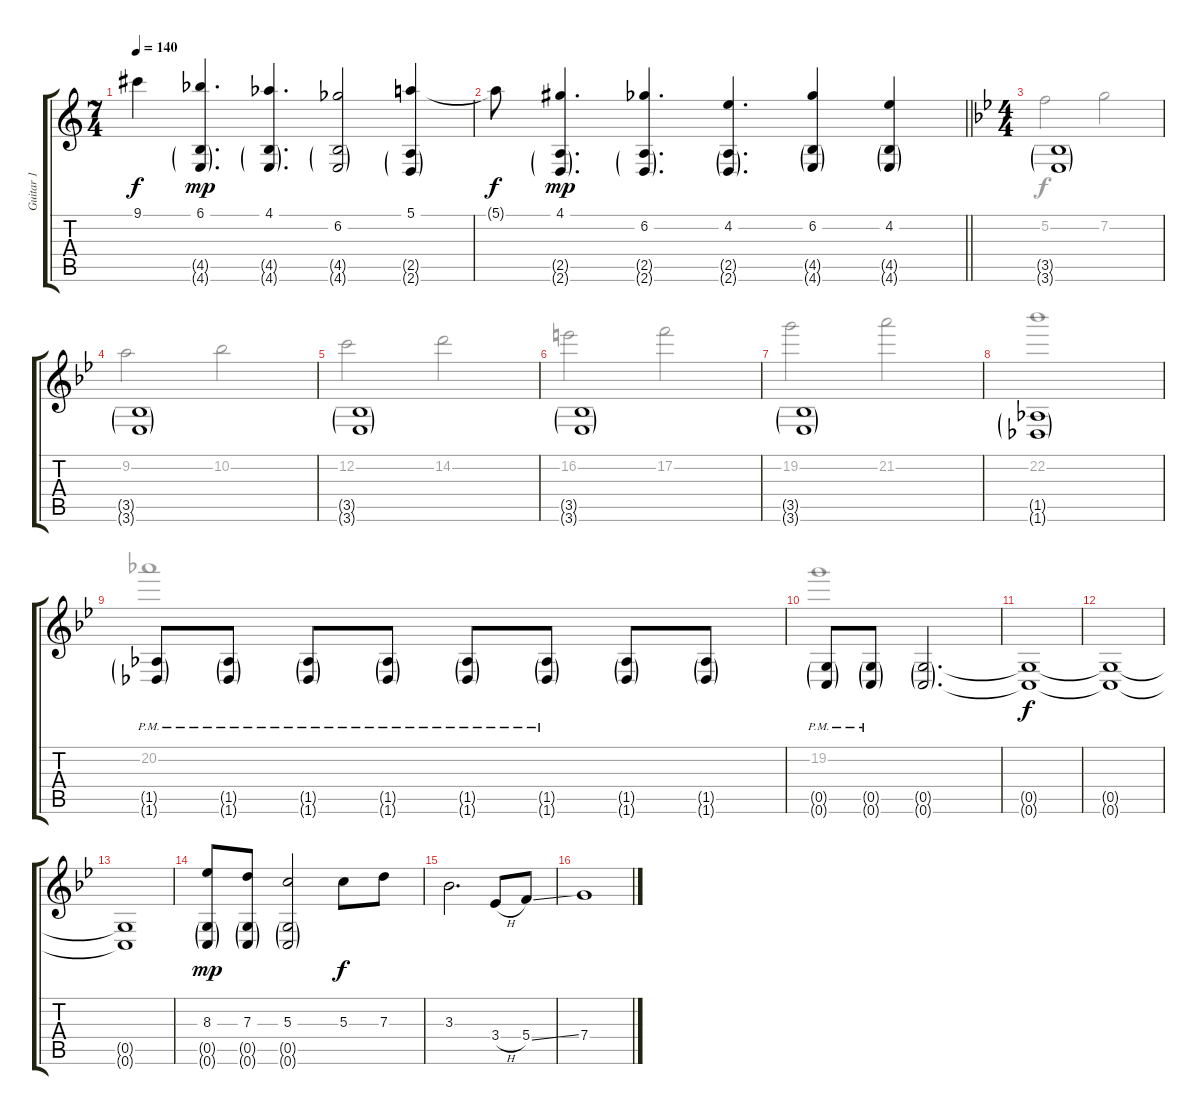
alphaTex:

\track ("Guitar 1" "Guitar 1") {instrument overdrivenguitar}
\staff {score tabs}
\tuning (E4 C4 G3 C3 G2 C2) {hide}
\voice
\ts (7 4)
\tempo 140
\clef g2
\ks aminor
9.1{t}.4{dy f} (6.1{acc b} 4.5{g} 4.6{g}).4{d dy mp} (4.1{acc b} 4.5{g} 4.6{g}).4{d} (6.2{acc b} 4.5{g} 4.6{g}).2 (5.1 2.5{g} 2.6{g}).4 |
\barLineRight lightlight
5.1{t}.8{dy f} (4.1 2.5{g} 2.6{g}).4{d dy mp} (6.2{acc b} 2.5{g} 2.6{g}).4{d} (4.2 2.5{g} 2.6{g}).4{d} (6.2{acc b} 4.5{g} 4.6{g}).4 (4.2 4.5{g} 4.6{g}).4 |
\ts (4 4)
\ks gminor
(3.5{g} 3.6{g}).1 |
(3.5{g} 3.6{g}).1 |
(3.5{g} 3.6{g}).1 |
(3.5{g} 3.6{g}).1 |
(3.5{g} 3.6{g}).1 |
(1.5{g} 1.6{g}).1 |
(1.5{g pm} 1.6{g pm}).8 (1.5{g pm} 1.6{g pm}).8 (1.5{g pm} 1.6{g pm}).8 (1.5{g pm} 1.6{g pm}).8 (1.5{g pm} 1.6{g pm}).8 (1.5{g pm} 1.6{g pm}).8 (1.5{g} 1.6{g}).8 (1.5{g} 1.6{g}).8 |
(0.5{g pm} 0.6{g pm}).8 (0.5{g pm} 0.6{g pm}).8 (0.5{g} 0.6{g}).2{d} |
(0.5{t} 0.6{t}).1{dy f} |
(0.5{t} 0.6{t}).1 |
(0.5{t} 0.6{t}).1 |
(8.3 0.5{g} 0.6{g}).8{dy mp} (7.3 0.5{g} 0.6{g}).8 (5.3 0.5{g} 0.6{g}).2 5.3.8{dy f} 7.3.8 |
3.3.2{d} 3.4{h}.8 5.4{ss}.8 |
7.4.1
\voice
\clef g2
\ottava regular
\simile none
\ks aminor
|
\barLineRight lightlight
|
\ks gminor
5.2.2 7.2.2 |
9.2.2 10.2.2 |
12.2.2 14.2.2 |
16.2.2 17.2.2 |
19.2.2 21.2.2 |
22.2.1 |
20.2.1 |
19.2.1 |
|
|
|
|
|
